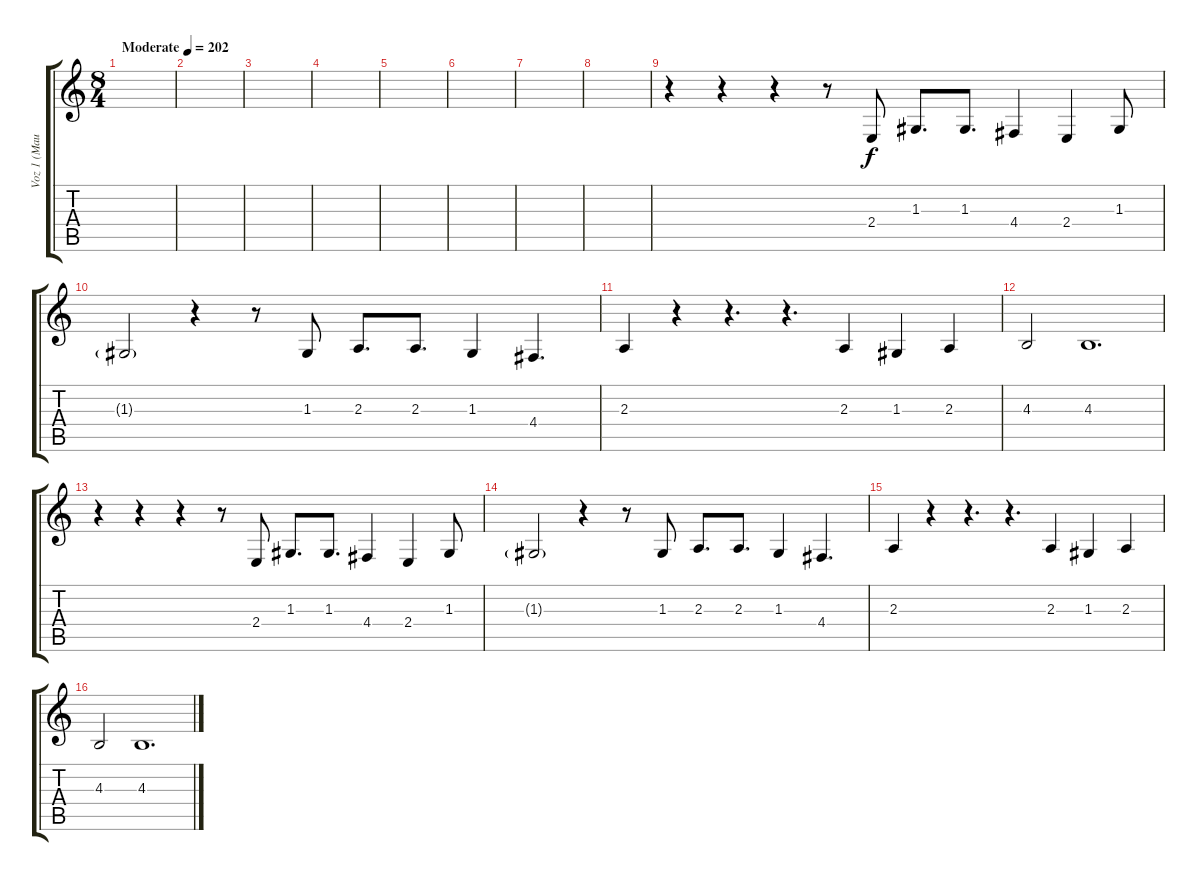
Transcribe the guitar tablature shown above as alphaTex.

\track ("Voz 1 (Mauri Chinni)" "Voz 1 (Mau") {instrument clarinet}
\staff {score tabs}
\tuning (E4 B3 G3 D3 A2 E2) {hide}
\ts (8 4)
\tempo (202 "Moderate")
\clef g2
\ks c
|
|
|
|
|
|
|
|
r.4 r.4 r.4 r.8 2.4.8 1.3.8{d} 1.3.8{d} 4.4.4 2.4.4 1.3.8 |
1.3{g}.2 r.4 r.8 1.3.8 2.3.8{d} 2.3.8{d} 1.3.4 4.4.4{d} |
2.3.4 r.4 r.4{d} r.4{d} 2.3.4 1.3.4 2.3.4 |
4.3.2 4.3.1{d} |
r.4 r.4 r.4 r.8 2.4.8 1.3.8{d} 1.3.8{d} 4.4.4 2.4.4 1.3.8 |
1.3{g}.2 r.4 r.8 1.3.8 2.3.8{d} 2.3.8{d} 1.3.4 4.4.4{d} |
2.3.4 r.4 r.4{d} r.4{d} 2.3.4 1.3.4 2.3.4 |
4.3.2 4.3.1{d}
